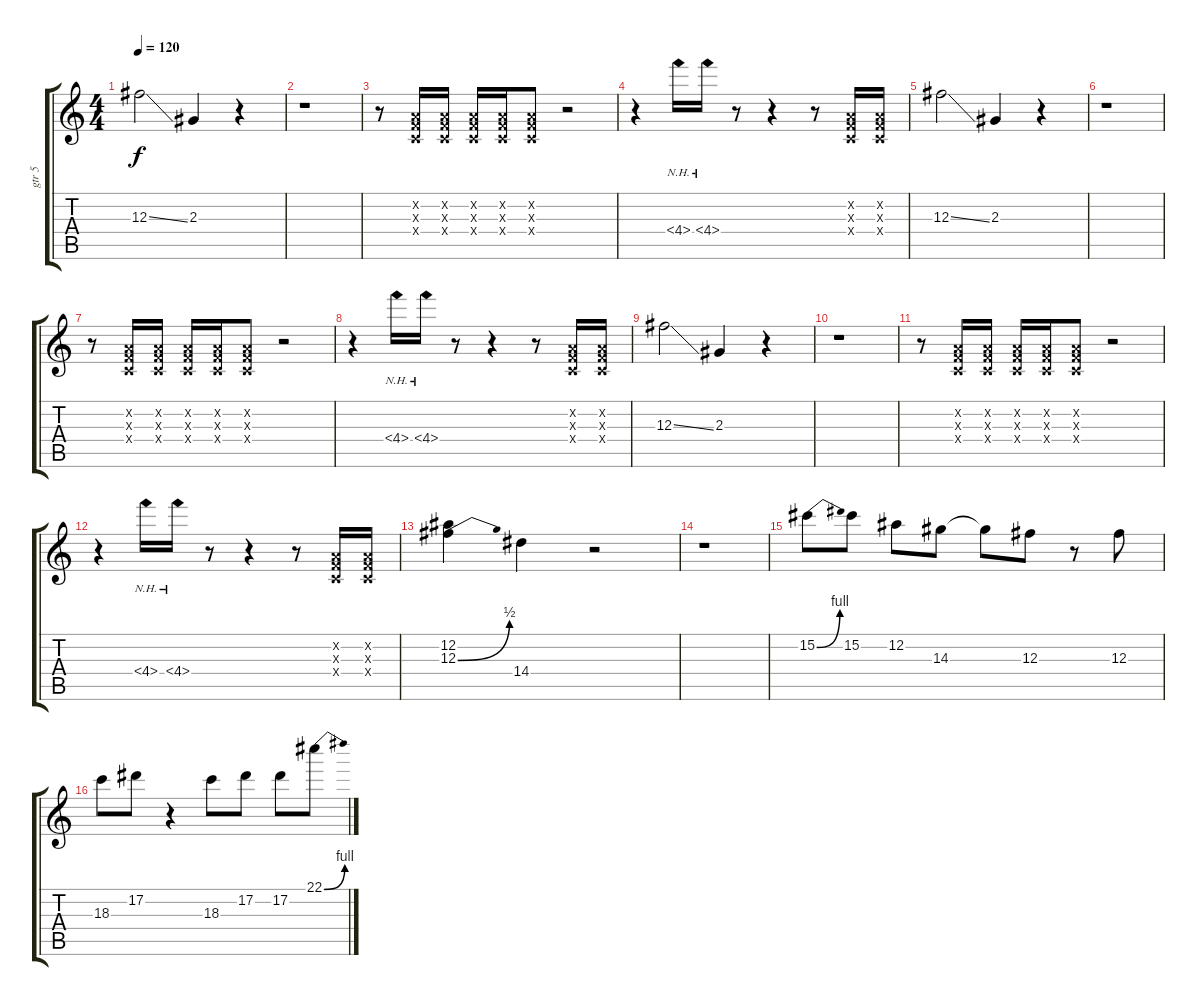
\track ("gtr 5" "gtr 5") {instrument overdrivenguitar}
\staff {score tabs}
\tuning (Eb4 Bb3 Gb3 Db3 Ab2 Eb2) {hide}
\ts (4 4)
\tempo 120
\clef g2
\ks c
12.3{ss}.2{dy f} 2.3.4 r.4 |
r.1 |
r.8 (-1.2{x} -1.3{x} -1.4{x}).16 (-1.2{x} -1.3{x} -1.4{x}).16 (-1.2{x} -1.3{x} -1.4{x}).16 (-1.2{x} -1.3{x} -1.4{x}).16 (-1.2{x} -1.3{x} -1.4{x}).8 r.2 |
r.4 4.4{nh}.16 4.4{nh}.16 r.8 r.4 r.8 (-1.2{x} -1.3{x} -1.4{x}).16 (-1.2{x} -1.3{x} -1.4{x}).16 |
12.3{ss}.2 2.3.4 r.4 |
r.1 |
r.8 (-1.2{x} -1.3{x} -1.4{x}).16 (-1.2{x} -1.3{x} -1.4{x}).16 (-1.2{x} -1.3{x} -1.4{x}).16 (-1.2{x} -1.3{x} -1.4{x}).16 (-1.2{x} -1.3{x} -1.4{x}).8 r.2 |
r.4 4.4{nh}.16 4.4{nh}.16 r.8 r.4 r.8 (-1.2{x} -1.3{x} -1.4{x}).16 (-1.2{x} -1.3{x} -1.4{x}).16 |
12.3{ss}.2 2.3.4 r.4 |
r.1 |
r.8 (-1.2{x} -1.3{x} -1.4{x}).16 (-1.2{x} -1.3{x} -1.4{x}).16 (-1.2{x} -1.3{x} -1.4{x}).16 (-1.2{x} -1.3{x} -1.4{x}).16 (-1.2{x} -1.3{x} -1.4{x}).8 r.2 |
r.4 4.4{nh}.16 4.4{nh}.16 r.8 r.4 r.8 (-1.2{x} -1.3{x} -1.4{x}).16 (-1.2{x} -1.3{x} -1.4{x}).16 |
(12.2 12.3{be (bend 0 0 60 2)}).4 14.4.4 r.2 |
r.1 |
15.2{be (bend 0 0 60 4)}.8 15.2.8 12.2.8 14.3.8 14.3{t}.8 12.3.8 r.8 12.3.8 |
18.3.8 17.2.8 r.4 18.3.8 17.2.8 17.2.8 22.1{be (bend 0 0 60 4)}.8
